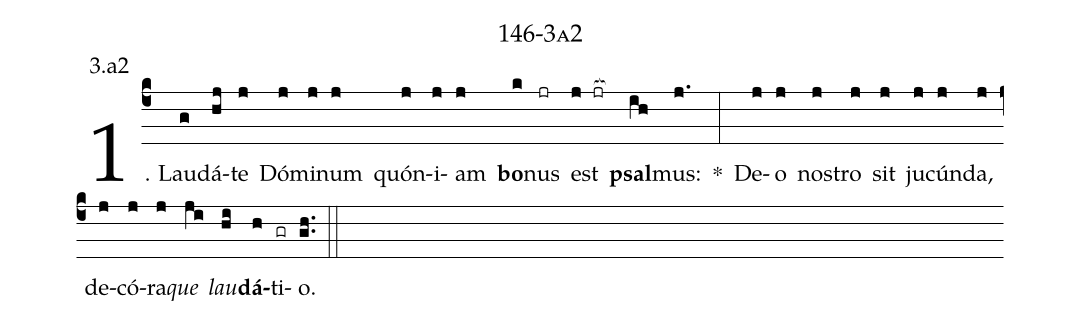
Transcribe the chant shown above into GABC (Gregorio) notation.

name: 146-3a2;
annotation: 3.a2;
%%
(c4)1. Lau(g)dá(hj)te(j) Dó(j)mi(j)num(j) quón(j)i(j)am(j) <b>bo</b>(k)nus(jr) est(j jr[ocb:1{]) <b>psal</b>(ih[ocb:0}])mus:(j.) *(:) De(j)o(j) nos(j)tro(j) sit(j) ju(j)cún(j)da,(j) de(j)có(j)ra(j)<i>que</i>(ji) <i>lau</i>(hi)<b>dá</b>(h)ti(gr)o.(gh..) (::)
